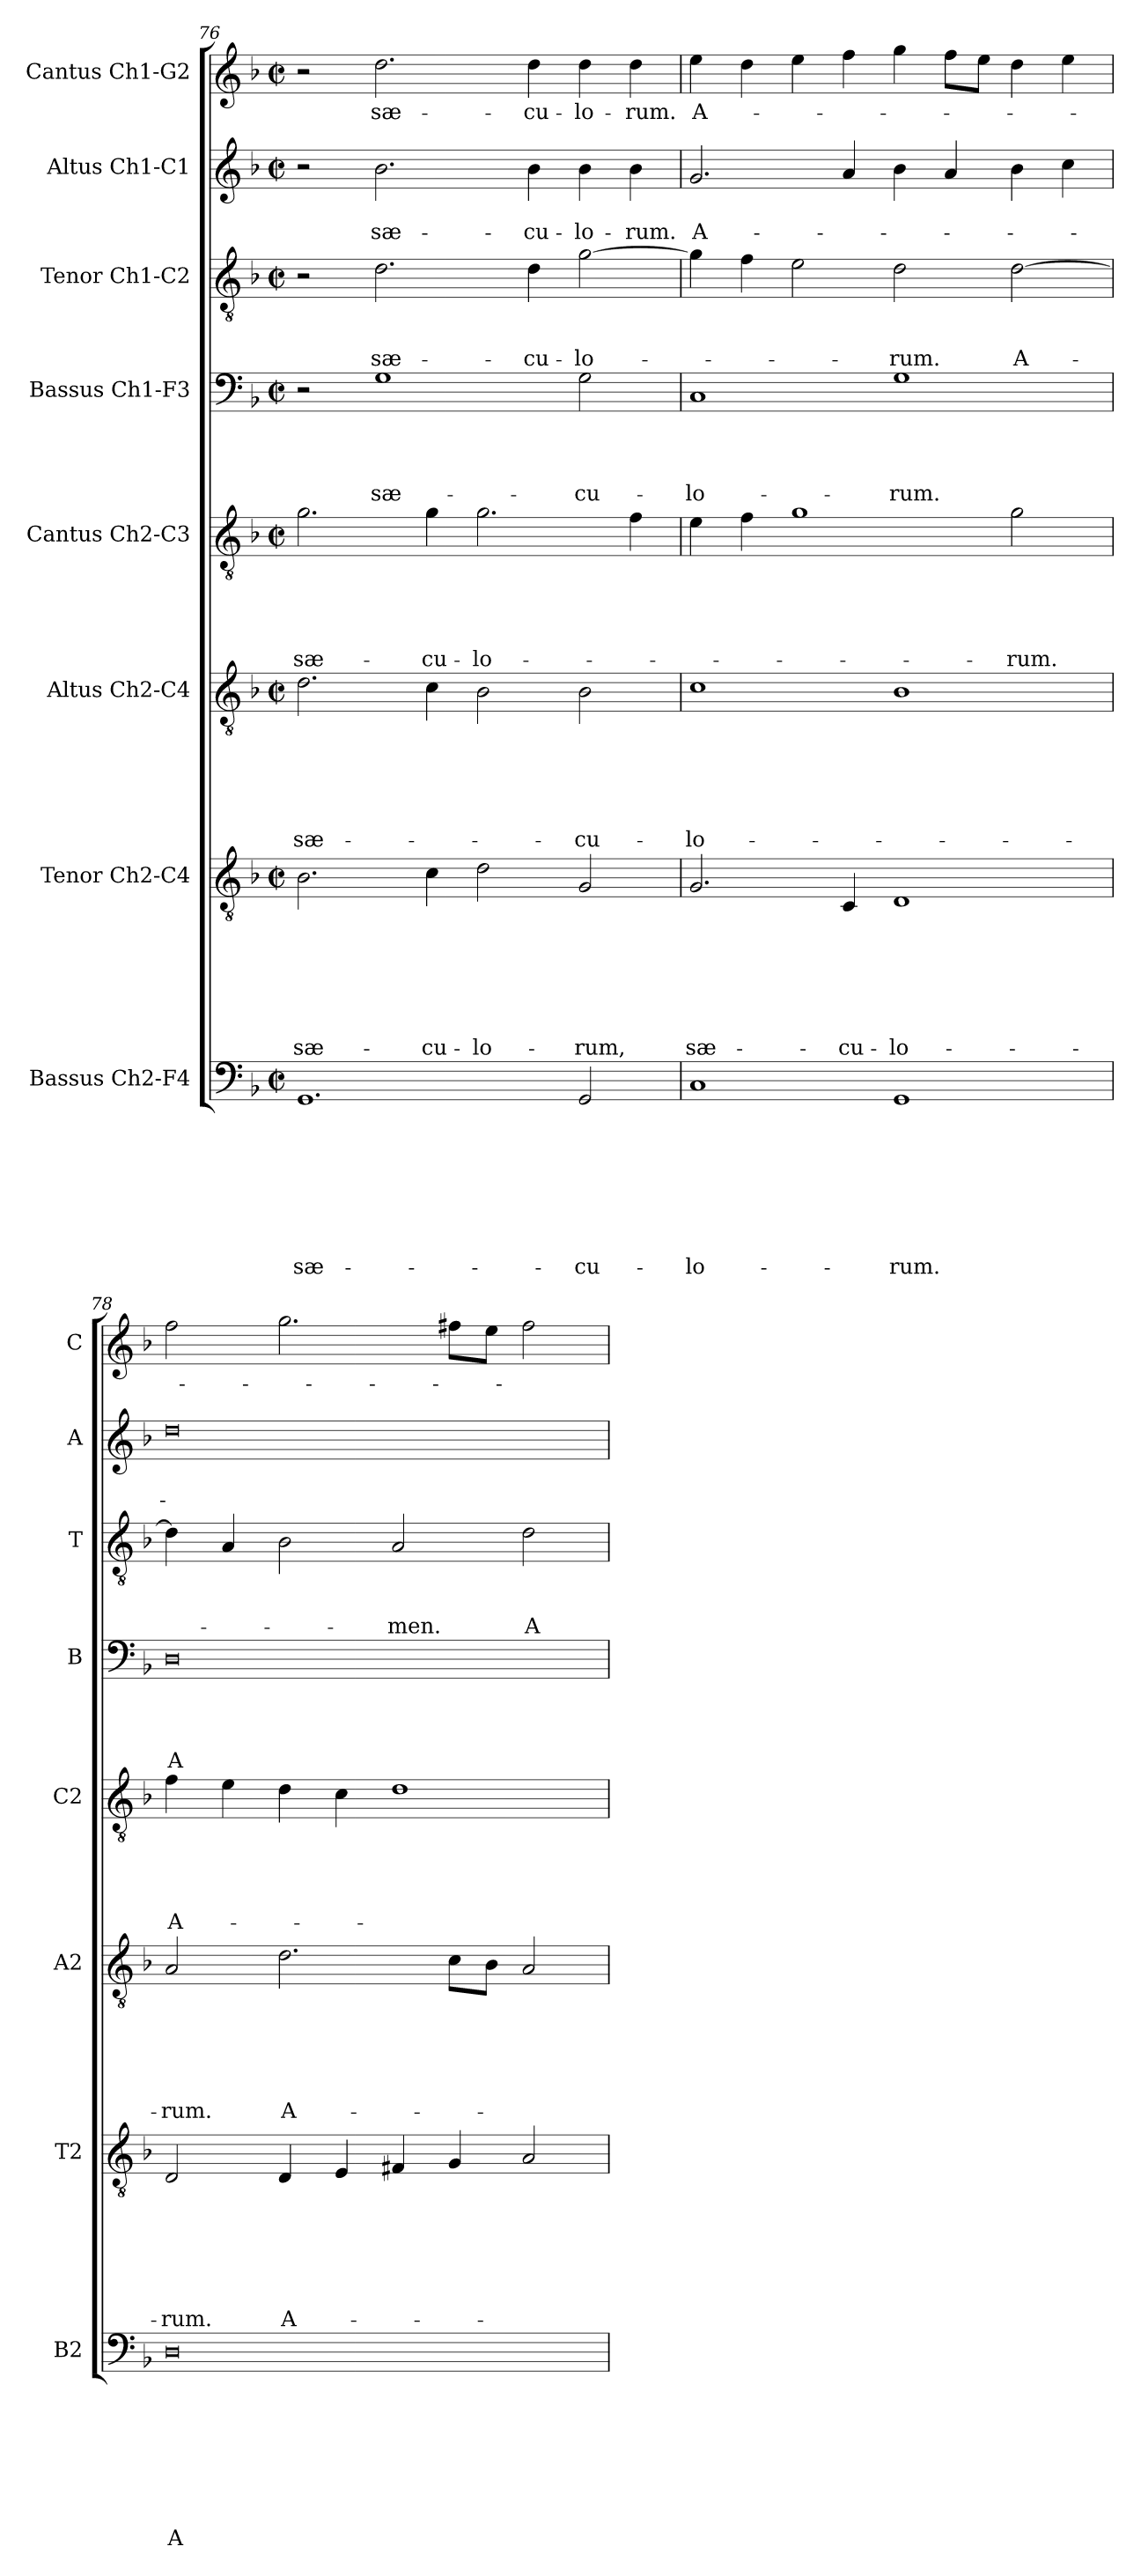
**kern	**text	**text	**text	**text	**text	**text	**text	**text	**kern	**text	**text	**text	**text	**text	**text	**text	**kern	**text	**text	**text	**text	**text	**text	**kern	**text	**text	**text	**text	**text	**kern	**text	**text	**text	**text	**kern	**text	**text	**text	**kern	**text	**text	**kern	**text
*part8	*part8	*part8	*part8	*part8	*part8	*part8	*part8	*part8	*part7	*part7	*part7	*part7	*part7	*part7	*part7	*part7	*part6	*part6	*part6	*part6	*part6	*part6	*part6	*part5	*part5	*part5	*part5	*part5	*part5	*part4	*part4	*part4	*part4	*part4	*part3	*part3	*part3	*part3	*part2	*part2	*part2	*part1	*part1
*staff8	*staff8	*staff8	*staff8	*staff8	*staff8	*staff8	*staff8	*staff8	*staff7	*staff7	*staff7	*staff7	*staff7	*staff7	*staff7	*staff7	*staff6	*staff6	*staff6	*staff6	*staff6	*staff6	*staff6	*staff5	*staff5	*staff5	*staff5	*staff5	*staff5	*staff4	*staff4	*staff4	*staff4	*staff4	*staff3	*staff3	*staff3	*staff3	*staff2	*staff2	*staff2	*staff1	*staff1
*I"Bassus Ch2-F4	*	*	*	*	*	*	*	*	*I"Tenor Ch2-C4	*	*	*	*	*	*	*	*I"Altus Ch2-C4	*	*	*	*	*	*	*I"Cantus Ch2-C3	*	*	*	*	*	*I"Bassus Ch1-F3	*	*	*	*	*I"Tenor Ch1-C2	*	*	*	*I"Altus Ch1-C1	*	*	*I"Cantus Ch1-G2	*
*I'B2	*	*	*	*	*	*	*	*	*I'T2	*	*	*	*	*	*	*	*I'A2	*	*	*	*	*	*	*I'C2	*	*	*	*	*	*I'B	*	*	*	*	*I'T	*	*	*	*I'A	*	*	*I'C	*
*clefF4	*	*	*	*	*	*	*	*	*clefGv2	*	*	*	*	*	*	*	*clefGv2	*	*	*	*	*	*	*clefGv2	*	*	*	*	*	*clefF4	*	*	*	*	*clefGv2	*	*	*	*clefG2	*	*	*clefG2	*
*k[b-]	*	*	*	*	*	*	*	*	*k[b-]	*	*	*	*	*	*	*	*k[b-]	*	*	*	*	*	*	*k[b-]	*	*	*	*	*	*k[b-]	*	*	*	*	*k[b-]	*	*	*	*k[b-]	*	*	*k[b-]	*
*F:	*	*	*	*	*	*	*	*	*F:	*	*	*	*	*	*	*	*F:	*	*	*	*	*	*	*F:	*	*	*	*	*	*F:	*	*	*	*	*F:	*	*	*	*F:	*	*	*F:	*
*M2/2	*	*	*	*	*	*	*	*	*M2/2	*	*	*	*	*	*	*	*M2/2	*	*	*	*	*	*	*M2/2	*	*	*	*	*	*M2/2	*	*	*	*	*M2/2	*	*	*	*M2/2	*	*	*M2/2	*
*met(c|)	*	*	*	*	*	*	*	*	*met(c|)	*	*	*	*	*	*	*	*met(c|)	*	*	*	*	*	*	*met(c|)	*	*	*	*	*	*met(c|)	*	*	*	*	*met(c|)	*	*	*	*met(c|)	*	*	*met(c|)	*
=76	=76	=76	=76	=76	=76	=76	=76	=76	=76	=76	=76	=76	=76	=76	=76	=76	=76	=76	=76	=76	=76	=76	=76	=76	=76	=76	=76	=76	=76	=76	=76	=76	=76	=76	=76	=76	=76	=76	=76	=76	=76	=76	=76
!	!	!	!	!	!	!	!	!LO:LY:b	!	!	!	!	!	!	!	!LO:LY:b	!	!	!	!	!	!	!LO:LY:b	!	!	!	!	!	!LO:LY:b	!	!	!	!	!	!	!	!	!	!	!	!	!	!
1.GG	.	.	.	.	.	.	.	sæ-	2.B-\	.	.	.	.	.	.	sæ-	2.d\	.	.	.	.	.	sæ-	2.g\	.	.	.	.	sæ-	2r	.	.	.	.	2r	.	.	.	2r	.	.	2r	.
!	!	!	!	!	!	!	!	!	!	!	!	!	!	!	!	!	!	!	!	!	!	!	!	!	!	!	!	!	!	!	!	!	!	!LO:LY:b	!	!	!	!LO:LY:b	!	!	!LO:LY:b	!	!LO:LY:b
.	.	.	.	.	.	.	.	.	.	.	.	.	.	.	.	.	.	.	.	.	.	.	.	.	.	.	.	.	.	1G	.	.	.	sæ-	2.d\	.	.	sæ-	2.b-\	.	sæ-	2.dd\	sæ-
!	!	!	!	!	!	!	!	!	!	!	!	!	!	!	!	!LO:LY:b	!	!	!	!	!	!	!	!	!	!	!	!	!LO:LY:b	!	!	!	!	!	!	!	!	!	!	!	!	!	!
.	.	.	.	.	.	.	.	.	4c\	.	.	.	.	.	.	-cu-	4c\	.	.	.	.	.	.	4g\	.	.	.	.	-cu-	.	.	.	.	.	.	.	.	.	.	.	.	.	.
!	!	!	!	!	!	!	!	!	!	!	!	!	!	!	!	!LO:LY:b	!	!	!	!	!	!	!	!	!	!	!	!	!LO:LY:b	!	!	!	!	!	!	!	!	!	!	!	!	!	!
.	.	.	.	.	.	.	.	.	2d\	.	.	.	.	.	.	-lo-	2B-\	.	.	.	.	.	.	2.g\	.	.	.	.	-lo-	.	.	.	.	.	.	.	.	.	.	.	.	.	.
!	!	!	!	!	!	!	!	!	!	!	!	!	!	!	!	!	!	!	!	!	!	!	!	!	!	!	!	!	!	!	!	!	!	!	!	!	!	!LO:LY:b	!	!	!LO:LY:b	!	!LO:LY:b
.	.	.	.	.	.	.	.	.	.	.	.	.	.	.	.	.	.	.	.	.	.	.	.	.	.	.	.	.	.	.	.	.	.	.	4d\	.	.	-cu-	4b-\	.	-cu-	4dd\	-cu-
!	!	!	!	!	!	!	!	!LO:LY:b	!	!	!	!	!	!	!	!LO:LY:b	!	!	!	!	!	!	!LO:LY:b	!	!	!	!	!	!	!	!	!	!	!LO:LY:b	!	!	!	!LO:LY:b	!	!	!LO:LY:b	!	!LO:LY:b
2GG/	.	.	.	.	.	.	.	-cu-	2G/	.	.	.	.	.	.	-rum,	2B-\	.	.	.	.	.	-cu-	.	.	.	.	.	.	2G\	.	.	.	-cu-	[2g\	.	.	-lo-	4b-\	.	-lo-	4dd\	-lo-
!	!	!	!	!	!	!	!	!	!	!	!	!	!	!	!	!	!	!	!	!	!	!	!	!	!	!	!	!	!	!	!	!	!	!	!	!	!	!	!	!	!LO:LY:b	!	!LO:LY:b
.	.	.	.	.	.	.	.	.	.	.	.	.	.	.	.	.	.	.	.	.	.	.	.	4f\	.	.	.	.	.	.	.	.	.	.	.	.	.	.	4b-\	.	-rum.	4dd\	-rum.
!!LO:LB:g=z
=77	=77	=77	=77	=77	=77	=77	=77	=77	=77	=77	=77	=77	=77	=77	=77	=77	=77	=77	=77	=77	=77	=77	=77	=77	=77	=77	=77	=77	=77	=77	=77	=77	=77	=77	=77	=77	=77	=77	=77	=77	=77	=77	=77
!	!	!	!	!	!	!	!	!LO:LY:b	!	!	!	!	!	!	!	!LO:LY:b	!	!	!	!	!	!	!LO:LY:b	!	!	!	!	!	!	!	!	!	!	!LO:LY:b	!	!	!	!	!	!	!LO:LY:b	!	!LO:LY:b
1C	.	.	.	.	.	.	.	-lo-	2.G/	.	.	.	.	.	.	sæ-	1c	.	.	.	.	.	-lo-	4e\	.	.	.	.	.	1C	.	.	.	-lo-	4g\]	.	.	.	2.g/	.	A-	4ee\	A-
.	.	.	.	.	.	.	.	.	.	.	.	.	.	.	.	.	.	.	.	.	.	.	.	4f\	.	.	.	.	.	.	.	.	.	.	4f\	.	.	.	.	.	.	4dd\	.
.	.	.	.	.	.	.	.	.	.	.	.	.	.	.	.	.	.	.	.	.	.	.	.	1g	.	.	.	.	.	.	.	.	.	.	2e\	.	.	.	.	.	.	4ee\	.
!	!	!	!	!	!	!	!	!	!	!	!	!	!	!	!	!LO:LY:b	!	!	!	!	!	!	!	!	!	!	!	!	!	!	!	!	!	!	!	!	!	!	!	!	!	!	!
.	.	.	.	.	.	.	.	.	4C/	.	.	.	.	.	.	-cu-	.	.	.	.	.	.	.	.	.	.	.	.	.	.	.	.	.	.	.	.	.	.	4a/	.	.	4ff\	.
!	!	!	!	!	!	!	!	!LO:LY:b	!	!	!	!	!	!	!	!LO:LY:b	!	!	!	!	!	!	!	!	!	!	!	!	!	!	!	!	!	!LO:LY:b	!	!	!	!LO:LY:b	!	!	!	!	!
1GG	.	.	.	.	.	.	.	-rum.	1D	.	.	.	.	.	.	-lo-	1B-	.	.	.	.	.	.	.	.	.	.	.	.	1G	.	.	.	-rum.	2d\	.	.	-rum.	4b-\	.	.	4gg\	.
.	.	.	.	.	.	.	.	.	.	.	.	.	.	.	.	.	.	.	.	.	.	.	.	.	.	.	.	.	.	.	.	.	.	.	.	.	.	.	4a/	.	.	8ff\L	.
.	.	.	.	.	.	.	.	.	.	.	.	.	.	.	.	.	.	.	.	.	.	.	.	.	.	.	.	.	.	.	.	.	.	.	.	.	.	.	.	.	.	8ee\J	.
!	!	!	!	!	!	!	!	!	!	!	!	!	!	!	!	!	!	!	!	!	!	!	!	!	!	!	!	!	!LO:LY:b	!	!	!	!	!	!	!	!	!LO:LY:b	!	!	!	!	!
.	.	.	.	.	.	.	.	.	.	.	.	.	.	.	.	.	.	.	.	.	.	.	.	2g\	.	.	.	.	-rum.	.	.	.	.	.	[2d\	.	.	A-	4b-\	.	.	4dd\	.
.	.	.	.	.	.	.	.	.	.	.	.	.	.	.	.	.	.	.	.	.	.	.	.	.	.	.	.	.	.	.	.	.	.	.	.	.	.	.	4cc\	.	.	4ee\	.
=78	=78	=78	=78	=78	=78	=78	=78	=78	=78	=78	=78	=78	=78	=78	=78	=78	=78	=78	=78	=78	=78	=78	=78	=78	=78	=78	=78	=78	=78	=78	=78	=78	=78	=78	=78	=78	=78	=78	=78	=78	=78	=78	=78
!	!	!	!	!	!	!	!	!LO:LY:b	!	!	!	!	!	!	!	!LO:LY:b	!	!	!	!	!	!	!LO:LY:b	!	!	!	!	!	!LO:LY:b	!	!	!	!	!LO:LY:b	!	!	!	!	!	!	!	!	!
0D	.	.	.	.	.	.	.	A-	2D/	.	.	.	.	.	.	-rum.	2A/	.	.	.	.	.	-rum.	4f\	.	.	.	.	A-	0D	.	.	.	A-	4d\]	.	.	.	0dd	.	.	2ff\	.
.	.	.	.	.	.	.	.	.	.	.	.	.	.	.	.	.	.	.	.	.	.	.	.	4e\	.	.	.	.	.	.	.	.	.	.	4A/	.	.	.	.	.	.	.	.
!	!	!	!	!	!	!	!	!	!	!	!	!	!	!	!	!LO:LY:b	!	!	!	!	!	!	!LO:LY:b	!	!	!	!	!	!	!	!	!	!	!	!	!	!	!	!	!	!	!	!
.	.	.	.	.	.	.	.	.	4D/	.	.	.	.	.	.	A-	2.d\	.	.	.	.	.	A-	4d\	.	.	.	.	.	.	.	.	.	.	2B-\	.	.	.	.	.	.	2.gg\	.
.	.	.	.	.	.	.	.	.	4E/	.	.	.	.	.	.	.	.	.	.	.	.	.	.	4c\	.	.	.	.	.	.	.	.	.	.	.	.	.	.	.	.	.	.	.
!	!	!	!	!	!	!	!	!	!	!	!	!	!	!	!	!	!	!	!	!	!	!	!	!	!	!	!	!	!	!	!	!	!	!	!	!	!	!LO:LY:b	!	!	!	!	!
.	.	.	.	.	.	.	.	.	4F#X/	.	.	.	.	.	.	.	.	.	.	.	.	.	.	1d	.	.	.	.	.	.	.	.	.	.	2A/	.	.	-men.	.	.	.	.	.
.	.	.	.	.	.	.	.	.	4G/	.	.	.	.	.	.	.	8c\L	.	.	.	.	.	.	.	.	.	.	.	.	.	.	.	.	.	.	.	.	.	.	.	.	8ff#X\L	.
.	.	.	.	.	.	.	.	.	.	.	.	.	.	.	.	.	8B-\J	.	.	.	.	.	.	.	.	.	.	.	.	.	.	.	.	.	.	.	.	.	.	.	.	8ee\J	.
!	!	!	!	!	!	!	!	!	!	!	!	!	!	!	!	!	!	!	!	!	!	!	!	!	!	!	!	!	!	!	!	!	!	!	!	!	!	!LO:LY:b	!	!	!	!	!
.	.	.	.	.	.	.	.	.	2A/	.	.	.	.	.	.	.	2A/	.	.	.	.	.	.	.	.	.	.	.	.	.	.	.	.	.	2d\	.	.	A-	.	.	.	2ff#\	.
=	=	=	=	=	=	=	=	=	=	=	=	=	=	=	=	=	=	=	=	=	=	=	=	=	=	=	=	=	=	=	=	=	=	=	=	=	=	=	=	=	=	=	=
*-	*-	*-	*-	*-	*-	*-	*-	*-	*-	*-	*-	*-	*-	*-	*-	*-	*-	*-	*-	*-	*-	*-	*-	*-	*-	*-	*-	*-	*-	*-	*-	*-	*-	*-	*-	*-	*-	*-	*-	*-	*-	*-	*-
